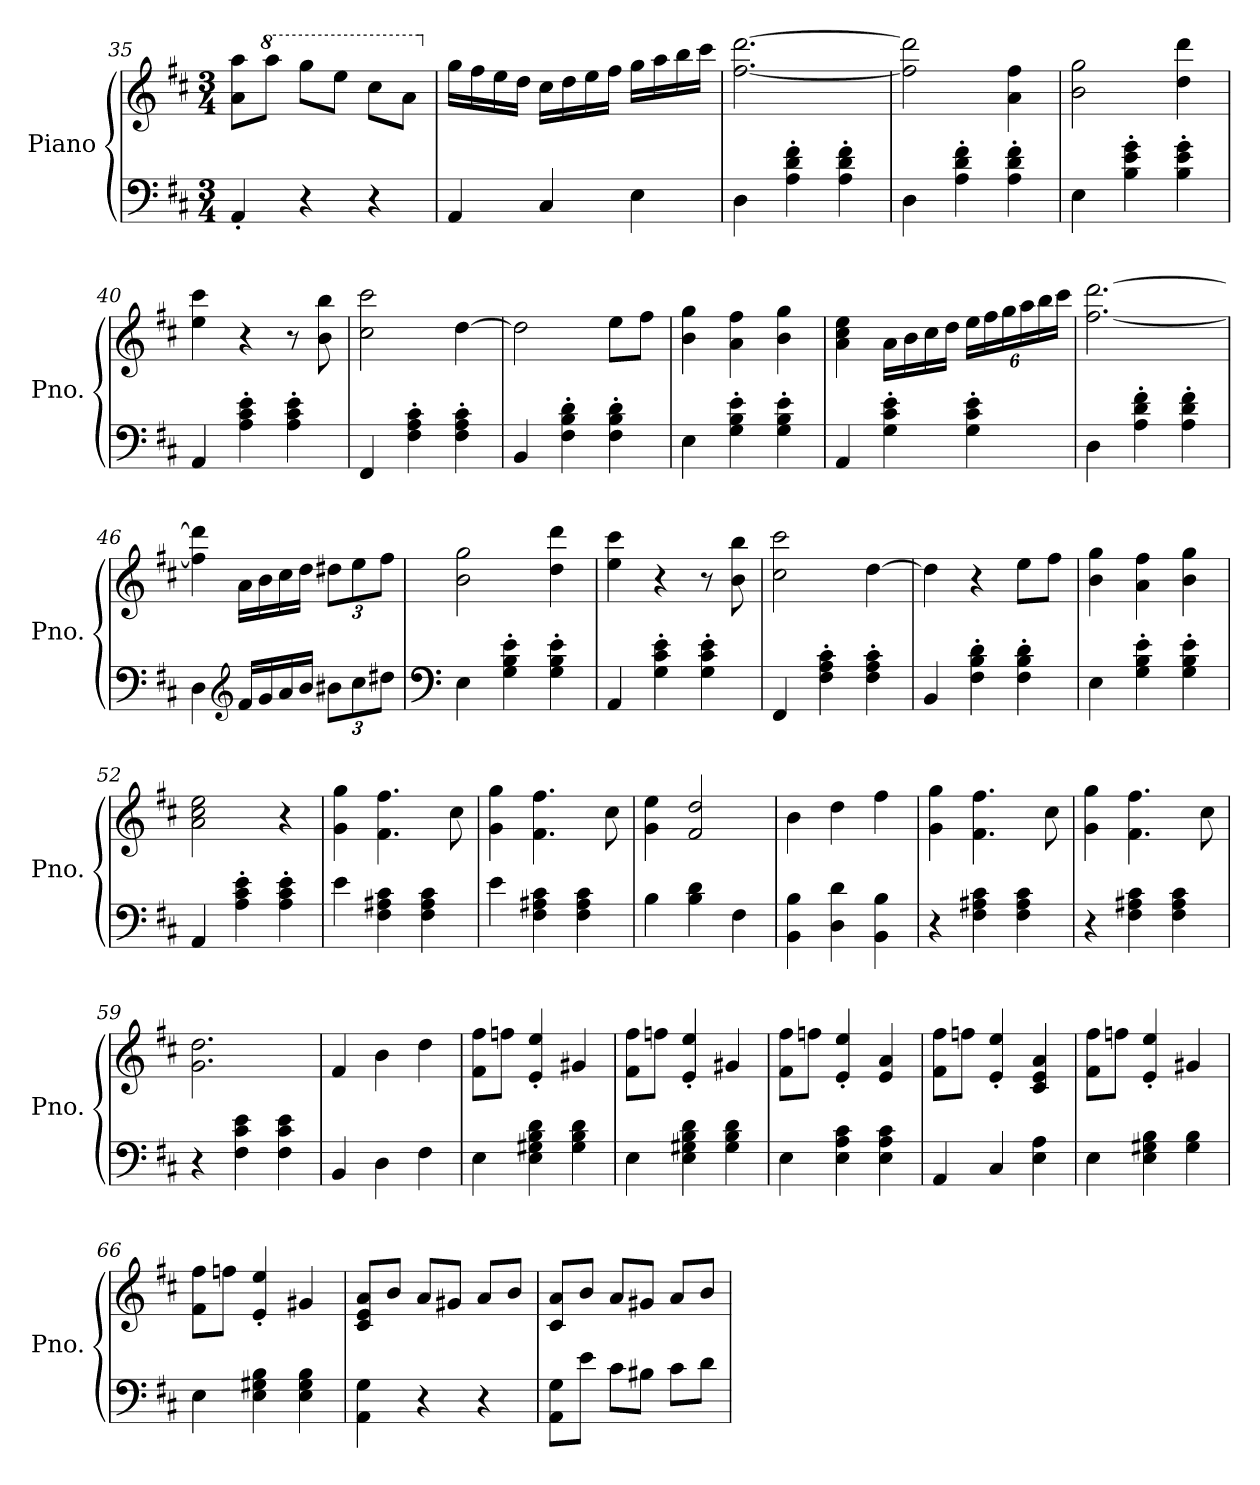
**kern	**kern
*part1	*part1
*staff2	*staff1
*I"Piano	*
*I'Pno.	*
*clefF4	*clefG2
*k[f#c#]	*k[f#c#]
*M3/4	*M3/4
=35	=35
4AA'/	8a\ 8aa\L
*	*8va
.	8aaa\J
4r	8ggg\L
.	8eee\J
4r	8ccc#\L
.	8aa\J
=36	=36
*	*X8va
4AA/	16gg\LL
.	16ff#\
.	16ee\
.	16dd\JJ
4C#/	16cc#\LL
.	16dd\
.	16ee\
.	16ff#\JJ
4E\	16gg\LL
.	16aa\
.	16bb\
.	16ccc#\JJ
=37	=37
4D\	[2.ff#\ [2.ddd\
4A\' 4d\' 4f#\'	.
4A\' 4d\' 4f#\'	.
=38	=38
4D\	2ff#\] 2ddd\]
4A\' 4d\' 4f#\'	.
4A\' 4d\' 4f#\'	4a\ 4ff#\
=39	=39
4E\	2b\ 2gg\
4B\' 4e\' 4g\'	.
4B\' 4e\' 4g\'	4dd\ 4ddd\
!!LO:PB:g=z
=40	=40
4AA/	4ee\ 4ccc#\
4A\' 4c#\' 4e\'	4r
4A\' 4c#\' 4e\'	8r
.	8b\ 8bb\
=41	=41
4FF#/	2cc#\ 2ccc#\
4F#\' 4A\' 4c#\'	.
4F#\' 4A\' 4c#\'	[4dd\
=42	=42
4BB/	2dd\]
4F#\' 4B\' 4d\'	.
4F#\' 4B\' 4d\'	8ee\L
.	8ff#\J
=43	=43
4E\	4b\ 4gg\
4G\' 4B\' 4e\'	4a\ 4ff#\
4G\' 4B\' 4e\'	4b\ 4gg\
=44	=44
4AA/	4a\ 4cc#\ 4ee\
4G\' 4c#\' 4e\'	16a\LL
.	16b\
.	16cc#\
.	16dd\JJ
*	*Xbrackettup
4G\' 4c#\' 4e\'	24ee\LL
.	24ff#\
.	24gg\
.	24aa\
.	24bb\
.	24ccc#\JJ
=45	=45
4D\	[2.ff#\ [2.ddd\
4A\' 4d\' 4f#\'	.
4A\' 4d\' 4f#\'	.
=46	=46
4D\	4ff#\] 4ddd\]
*clefG2	*
16f#/LL	16a\LL
16g/	16b\
16a/	16cc#\
16b/JJ	16dd\JJ
*Xbrackettup	*
12b#X\L	12dd#X\L
12cc#\	12ee\
12dd#X\J	12ff#\J
!!LO:LB:g=z
=47	=47
*clefF4	*
4E\	2b\ 2gg\
4G\' 4B\' 4e\'	.
4G\' 4B\' 4e\'	4dd\ 4ddd\
=48	=48
4AA/	4ee\ 4ccc#\
4G\' 4c#\' 4e\'	4r
4G\' 4c#\' 4e\'	8r
.	8b\ 8bb\
=49	=49
4FF#/	2cc#\ 2ccc#\
4F#\' 4A\' 4c#\'	.
4F#\' 4A\' 4c#\'	[4dd\
=50	=50
4BB/	4dd\]
4F#\' 4B\' 4d\'	4r
4F#\' 4B\' 4d\'	8ee\L
.	8ff#\J
=51	=51
4E\	4b\ 4gg\
4G\' 4B\' 4e\'	4a\ 4ff#\
4G\' 4B\' 4e\'	4b\ 4gg\
=52	=52
4AA/	2a\ 2cc#\ 2ee\
4A\' 4c#\' 4e\'	.
4A\' 4c#\' 4e\'	4r
=53	=53
4e\	4g\ 4gg\
4F#\ 4A#X\ 4c#\	4.f#\ 4.ff#\
4F#\ 4A#\ 4c#\	.
.	8cc#\
=54	=54
4e\	4g\ 4gg\
4F#\ 4A#X\ 4c#\	4.f#\ 4.ff#\
4F#\ 4A#\ 4c#\	.
.	8cc#\
=55	=55
4B\	4g\ 4ee\
4B\ 4d\	2f#/ 2dd/
4F#\	.
=56	=56
4BB\ 4B\	4b\
4D\ 4d\	4dd\
4BB\ 4B\	4ff#\
!!LO:LB:g=z
=57	=57
4r	4g\ 4gg\
4F#\ 4A#X\ 4c#\	4.f#\ 4.ff#\
4F#\ 4A#\ 4c#\	.
.	8cc#\
=58	=58
4r	4g\ 4gg\
4F#\ 4A#X\ 4c#\	4.f#\ 4.ff#\
4F#\ 4A#\ 4c#\	.
.	8cc#\
=59	=59
4r	2.g\ 2.dd\
4F#\ 4c#\ 4e\	.
4F#\ 4c#\ 4e\	.
=60	=60
4BB/	4f#/
4D\	4b\
4F#\	4dd\
=61	=61
4E\	8f#\ 8ff#\L
.	8ffn\J
4E\ 4G#X\ 4B\ 4d\	4e/' 4ee/'
4G#\ 4B\ 4d\	4g#X/
=62	=62
4E\	8f#\ 8ff#\L
.	8ffn\J
4E\ 4G#X\ 4B\ 4d\	4e/' 4ee/'
4G#\ 4B\ 4d\	4g#X/
=63	=63
4E\	8f#\ 8ff#\L
.	8ffn\J
4E\ 4A\ 4c#\	4e/' 4ee/'
4E\ 4A\ 4c#\	4e/ 4a/
=64	=64
4AA/	8f#\ 8ff#\L
.	8ffn\J
4C#/	4e/' 4ee/'
4E\ 4A\	4c#/ 4e/ 4a/
=65	=65
4E\	8f#\ 8ff#\L
.	8ffn\J
4E\ 4G#X\ 4B\	4e/' 4ee/'
4G#\ 4B\	4g#X/
!!LO:LB:g=z
=66	=66
4E\	8f#\ 8ff#\L
.	8ffn\J
4E\ 4G#X\ 4B\	4e/' 4ee/'
4E\ 4G#\ 4B\	4g#X/
=67	=67
4AA\ 4G\	8c#/ 8e/ 8a/L
.	8b/J
4r	8a/L
.	8g#X/J
4r	8a/L
.	8b/J
=68	=68
8AA\ 8G\L	8c#/ 8a/L
8e\J	8b/J
8c#\L	8a/L
8B#X\J	8g#X/J
8c#\L	8a/L
8d\J	8b/J
=	=
*-	*-
